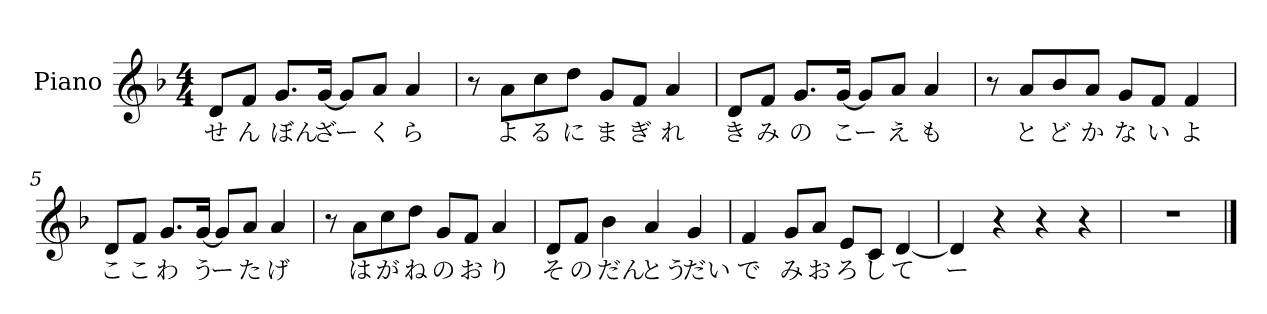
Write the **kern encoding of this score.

**kern	**text
*part1	*part1
*staff1	*staff1
*I"Piano	*
*I'Pno.	*
*clefG2	*
*k[b-]	*
*M4/4	*
*MM120	*
=1	=1
!	!LO:LY:b
8d/L	せ
!	!LO:LY:b
8f/J	ん
!	!LO:LY:b
8.g/L	ぼん
!	!LO:LY:b
[16g/Jk	ざ
!	!LO:LY:b
8g/L]	ー
!	!LO:LY:b
8a/J	く
!	!LO:LY:b
4a/	ら
=2	=2
8r	.
!	!LO:LY:b
8a\L	よ
!	!LO:LY:b
8cc\	る
!	!LO:LY:b
8dd\J	に
!	!LO:LY:b
8g/L	ま
!	!LO:LY:b
8f/J	ぎ
!	!LO:LY:b
4a/	れ
=3	=3
!	!LO:LY:b
8d/L	き
!	!LO:LY:b
8f/J	み
!	!LO:LY:b
8.g/L	の
!	!LO:LY:b
[16g/Jk	こ
!	!LO:LY:b
8g/L]	ー
!	!LO:LY:b
8a/J	え
!	!LO:LY:b
4a/	も
=4	=4
8r	.
!	!LO:LY:b
8a/L	と
!	!LO:LY:b
8b-/	ど
!	!LO:LY:b
8a/J	か
!	!LO:LY:b
8g/L	な
!	!LO:LY:b
8f/J	い
!	!LO:LY:b
4f/	よ
!!LO:LB:g=z
=5	=5
!	!LO:LY:b
8d/L	こ
!	!LO:LY:b
8f/J	こ
!	!LO:LY:b
8.g/L	わ
!	!LO:LY:b
[16g/Jk	う
!	!LO:LY:b
8g/L]	ー
!	!LO:LY:b
8a/J	た
!	!LO:LY:b
4a/	げ
=6	=6
8r	.
!	!LO:LY:b
8a\L	は
!	!LO:LY:b
8cc\	が
!	!LO:LY:b
8dd\J	ね
!	!LO:LY:b
8g/L	の
!	!LO:LY:b
8f/J	お
!	!LO:LY:b
4a/	り
=7	=7
!	!LO:LY:b
8d/L	そ
!	!LO:LY:b
8f/J	の
!	!LO:LY:b
4b-\	だん
!	!LO:LY:b
4a/	とう
!	!LO:LY:b
4g/	だい
=8	=8
!	!LO:LY:b
4f/	で
!	!LO:LY:b
8g/L	み
!	!LO:LY:b
8a/J	お
!	!LO:LY:b
8e/L	ろ
!	!LO:LY:b
8c/J	し
!	!LO:LY:b
[4d/	て
!!LO:LB:g=z
=9	=9
!	!LO:LY:b
4d/]	ー
4r	.
4r	.
4r	.
=10	=10
1r	.
==	==
*-	*-
